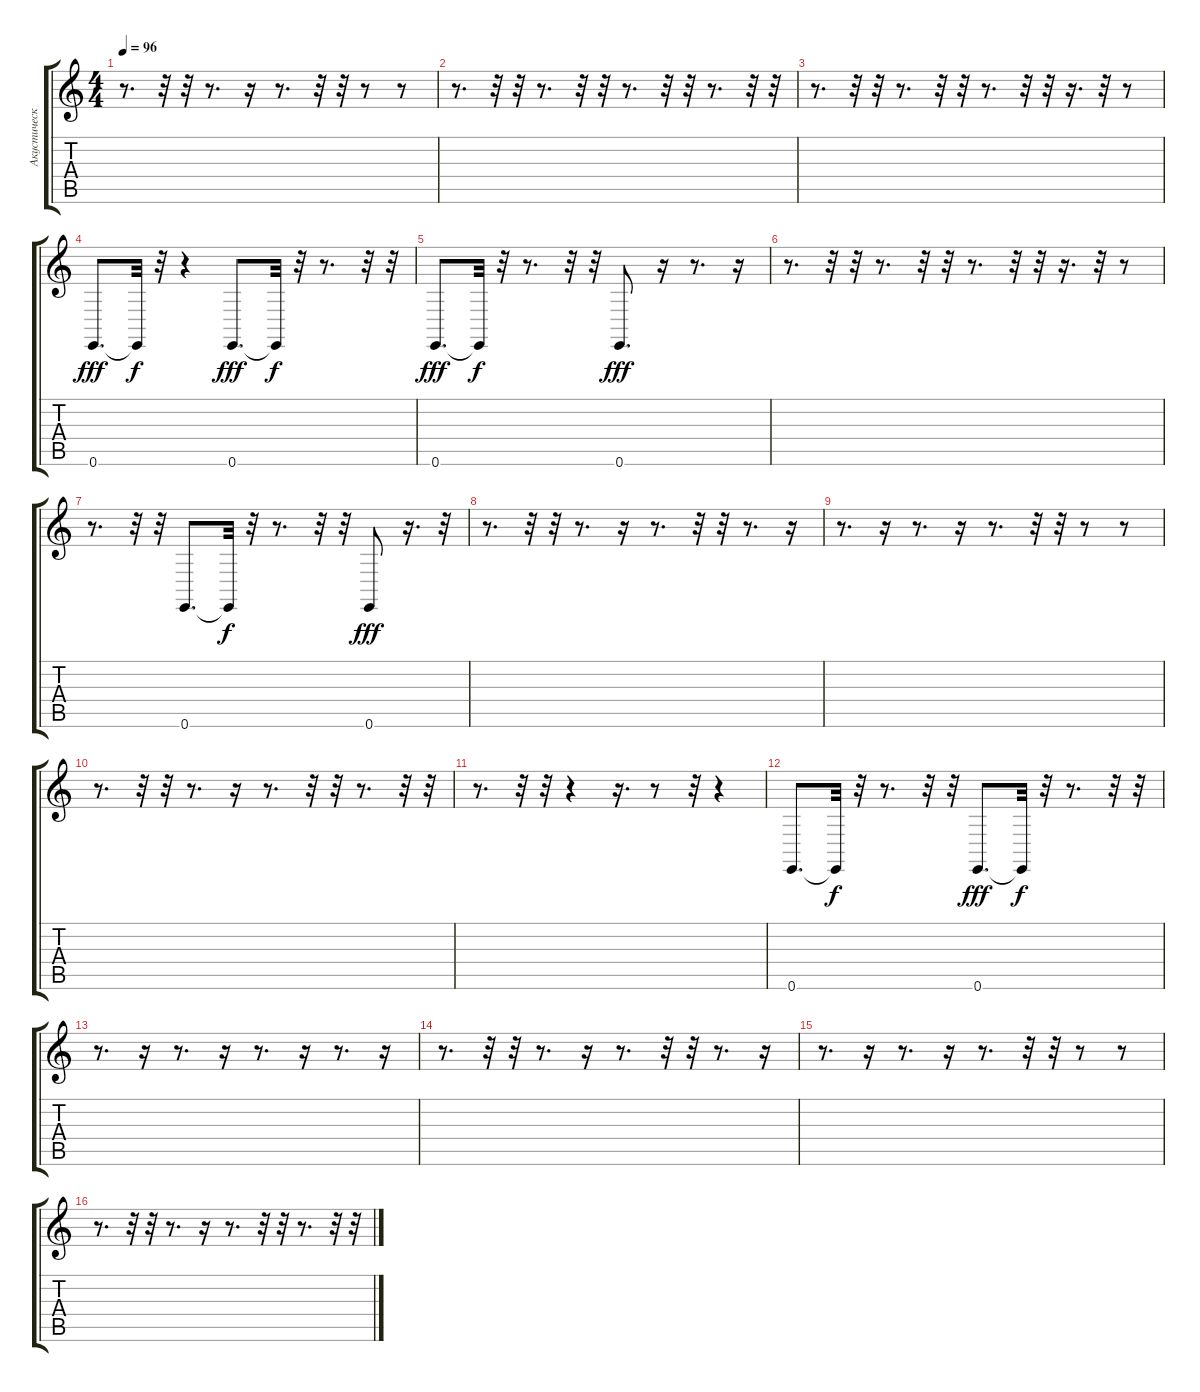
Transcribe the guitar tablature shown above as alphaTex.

\track ("Акустический Гранд Роял" "Акустическ") {instrument acousticgrandpiano}
\staff {score tabs}
\tuning (E4 B3 G3 D3 A2 E2) {hide}
\ts (4 4)
\tempo 96
\clef g2
\ks c
r.8{d dy f} r.32 r.32 r.8{d} r.16 r.8{d} r.32 r.32 r.8 r.8 |
r.8{d} r.32 r.32 r.8{d} r.32 r.32 r.8{d} r.32 r.32 r.8{d} r.32 r.32 |
r.8{d} r.32 r.32 r.8{d} r.32 r.32 r.8{d} r.32 r.32 r.16{d} r.32 r.8 |
0.6.8{d dy fff} 0.6{t}.32{dy f} r.32 r.4 0.6.8{d dy fff} 0.6{t}.32{dy f} r.32 r.8{d} r.32 r.32 |
0.6.8{d dy fff} 0.6{t}.32{dy f} r.32 r.8{d} r.32 r.32 0.6.8{d dy fff} r.16 r.8{d} r.16 |
r.8{d} r.32 r.32 r.8{d} r.32 r.32 r.8{d} r.32 r.32 r.16{d} r.32 r.8 |
r.8{d} r.32 r.32 0.6.8{d} 0.6{t}.32{dy f} r.32 r.8{d} r.32 r.32 0.6.8{dy fff} r.16{d} r.32 |
r.8{d} r.32 r.32 r.8{d} r.16 r.8{d} r.32 r.32 r.8{d} r.16 |
r.8{d} r.16 r.8{d} r.16 r.8{d} r.32 r.32 r.8 r.8 |
r.8{d} r.32 r.32 r.8{d} r.16 r.8{d} r.32 r.32 r.8{d} r.32 r.32 |
r.8{d} r.32 r.32 r.4 r.16{d} r.8 r.32 r.4 |
0.6.8{d} 0.6{t}.32{dy f} r.32 r.8{d} r.32 r.32 0.6.8{d dy fff} 0.6{t}.32{dy f} r.32 r.8{d} r.32 r.32 |
r.8{d} r.16 r.8{d} r.16 r.8{d} r.16 r.8{d} r.16 |
r.8{d} r.32 r.32 r.8{d} r.16 r.8{d} r.32 r.32 r.8{d} r.16 |
r.8{d} r.16 r.8{d} r.16 r.8{d} r.32 r.32 r.8 r.8 |
r.8{d} r.32 r.32 r.8{d} r.16 r.8{d} r.32 r.32 r.8{d} r.32 r.32
